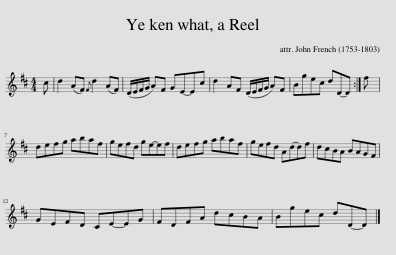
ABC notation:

X:1
L:1/8
M:4/4
I:linebreak $
K:D
V:1 treble
V:1
 c | d2 (AF){F} d2 (AF) | (D/E/F/G/ A)F GE-Ec | d2 AF (D/E/F/G/ A)F | Bgec dD-D :| %5
 f |$ defg abaf | gefd ge-ef | defg abaf | gefd Ad-df | %10
 dcBA BAGF |$ GEFD CE-EG | FDFA dcBA | Bgec dD-D |] %14
